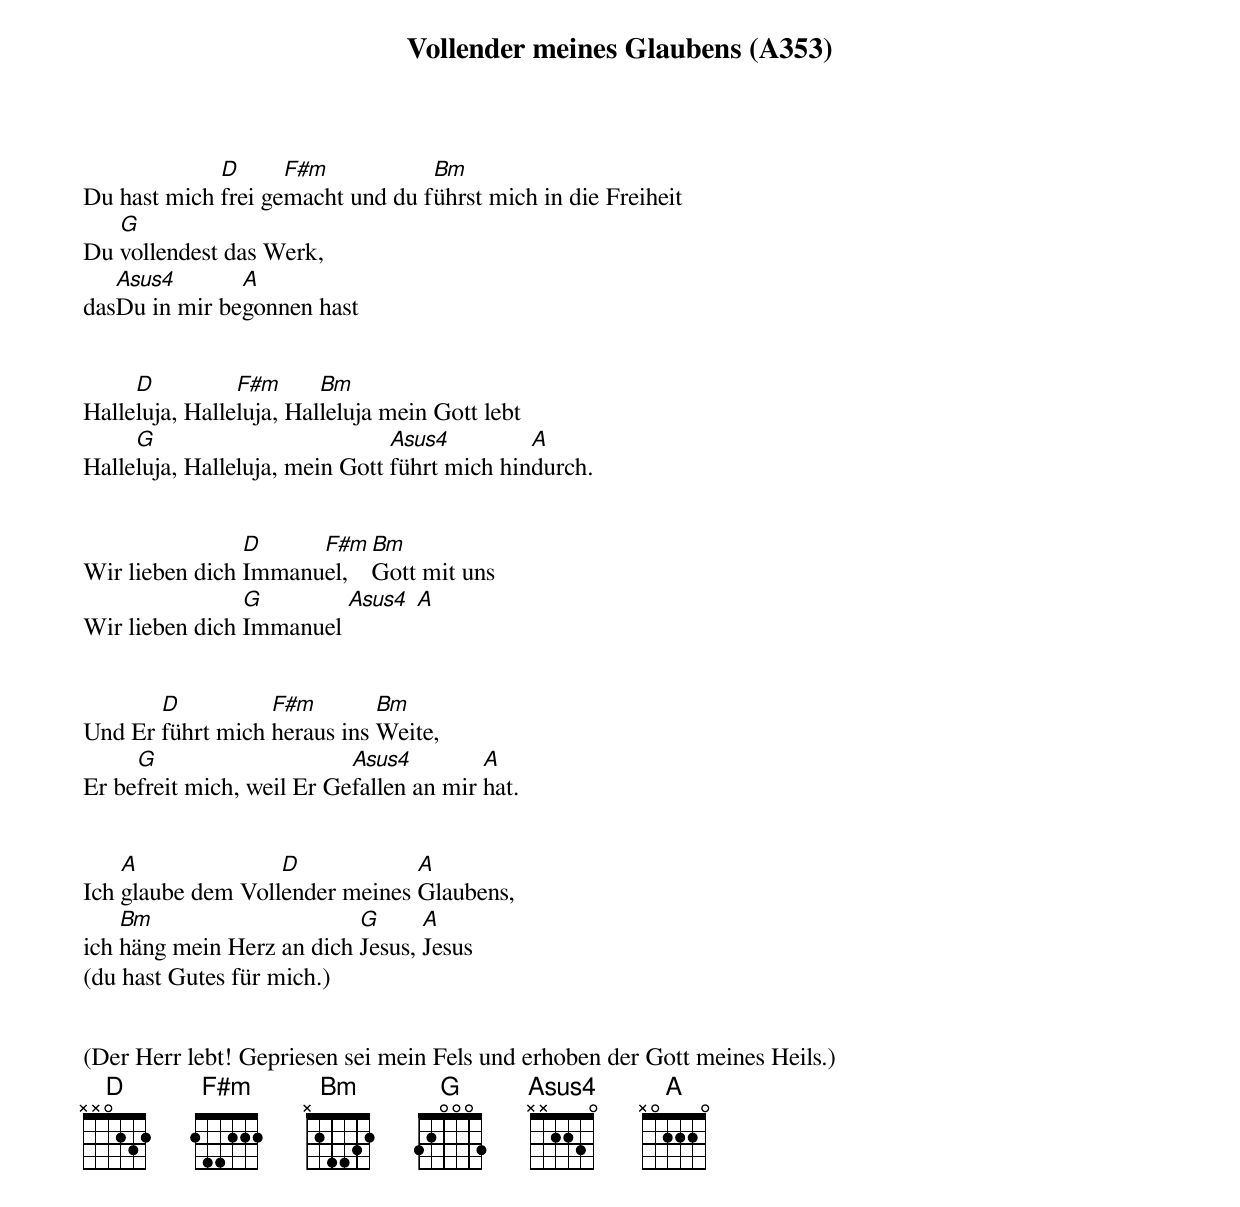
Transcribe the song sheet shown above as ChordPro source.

{title: Vollender meines Glaubens (A353)}
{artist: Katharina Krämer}

Du hast mich [D]frei ge[F#m]macht und du f[Bm]ührst mich in die Freiheit
Du [G]vollendest das Werk,
das[Asus4]Du in mir be[A]gonnen hast


Halle[D]luja, Halle[F#m]luja, Hal[Bm]leluja mein Gott lebt
Halle[G]luja, Halleluja, mein Gott [Asus4]führt mich hin[A]durch.


Wir lieben dich [D]Immanu[F#m]el, [Bm]Gott mit uns
Wir lieben dich [G]Immanuel [Asus4] [A]


Und Er [D]führt mich [F#m]heraus ins [Bm]Weite,
Er be[G]freit mich, weil Er Ge[Asus4]fallen an mir [A]hat.


Ich [A]glaube dem Voll[D]ender meines [A]Glaubens,
ich [Bm]häng mein Herz an dich [G]Jesus, [A]Jesus
(du hast Gutes für mich.)


(Der Herr lebt! Gepriesen sei mein Fels und erhoben der Gott meines Heils.)
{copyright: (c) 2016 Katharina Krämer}
